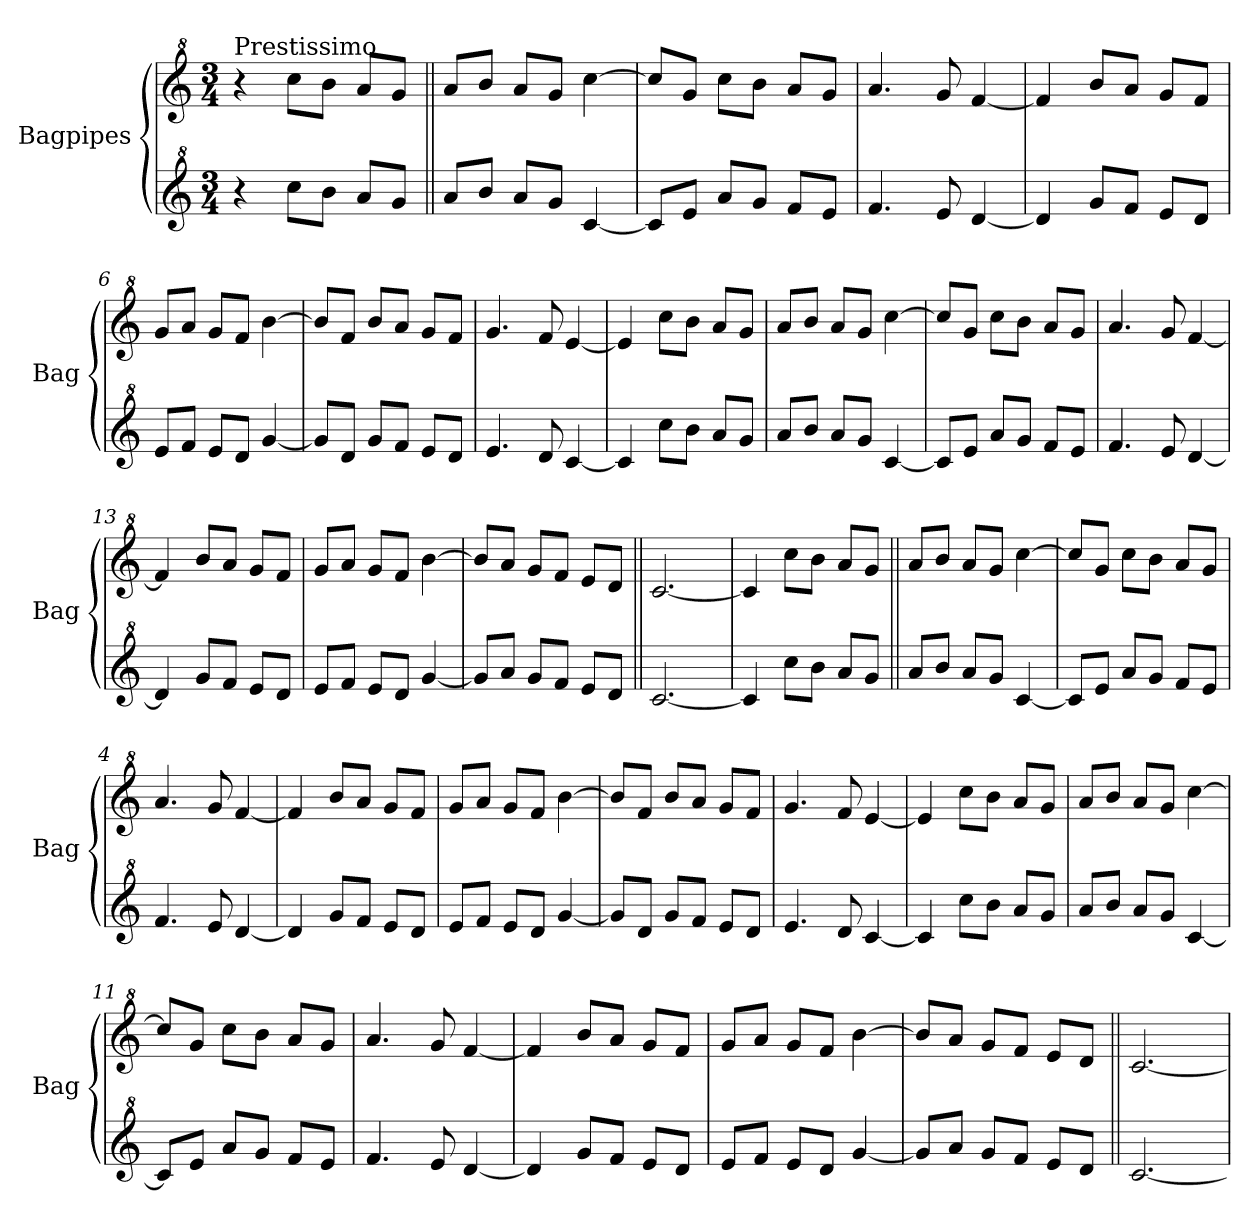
**kern	**kern
*part2	*part1
*staff2	*staff1
*I"Bagpipes	*I"Bagpipes
*I'Bag	*I'Bag
*clefG^2	*clefG^2
*k[]	*k[]
*C:	*C:
*M3/4	*M3/4
=1	=1
!	!LO:TX:a:t=Prestissimo
4r	4r
8ccc\L	8ccc\L
8bb\J	8bb\J
8aa/L	8aa/L
8gg/J	8gg/J
=2||	=2||
8aa/L	8aa/L
8bb/J	8bb/J
8aa/L	8aa/L
8gg/J	8gg/J
[4cc/	[4ccc\
=3	=3
8cc/L]	8ccc/L]
8ee/J	8gg/J
8aa/L	8ccc\L
8gg/J	8bb\J
8ff/L	8aa/L
8ee/J	8gg/J
=4	=4
4.ff/	4.aa/
8ee/	8gg/
[4dd/	[4ff/
=5	=5
4dd/]	4ff/]
8gg/L	8bb/L
8ff/J	8aa/J
8ee/L	8gg/L
8dd/J	8ff/J
=6	=6
8ee/L	8gg/L
8ff/J	8aa/J
8ee/L	8gg/L
8dd/J	8ff/J
[4gg/	[4bb\
=7	=7
8gg/L]	8bb/L]
8dd/J	8ff/J
8gg/L	8bb/L
8ff/J	8aa/J
8ee/L	8gg/L
8dd/J	8ff/J
!!LO:LB:g=z
=8	=8
4.ee/	4.gg/
8dd/	8ff/
[4cc/	[4ee/
=9	=9
4cc/]	4ee/]
8ccc\L	8ccc\L
8bb\J	8bb\J
8aa/L	8aa/L
8gg/J	8gg/J
=10	=10
8aa/L	8aa/L
8bb/J	8bb/J
8aa/L	8aa/L
8gg/J	8gg/J
[4cc/	[4ccc\
=11	=11
8cc/L]	8ccc/L]
8ee/J	8gg/J
8aa/L	8ccc\L
8gg/J	8bb\J
8ff/L	8aa/L
8ee/J	8gg/J
=12	=12
4.ff/	4.aa/
8ee/	8gg/
[4dd/	[4ff/
=13	=13
4dd/]	4ff/]
8gg/L	8bb/L
8ff/J	8aa/J
8ee/L	8gg/L
8dd/J	8ff/J
=14	=14
8ee/L	8gg/L
8ff/J	8aa/J
8ee/L	8gg/L
8dd/J	8ff/J
[4gg/	[4bb\
!!LO:LB:g=z
=15	=15
8gg/L]	8bb/L]
8aa/J	8aa/J
8gg/L	8gg/L
8ff/J	8ff/J
8ee/L	8ee/L
8dd/J	8dd/J
=16||	=16||
[2.cc/	[2.cc/
=17	=17
4cc/]	4cc/]
8ccc\L	8ccc\L
8bb\J	8bb\J
8aa/L	8aa/L
8gg/J	8gg/J
=2||	=2||
8aa/L	8aa/L
8bb/J	8bb/J
8aa/L	8aa/L
8gg/J	8gg/J
[4cc/	[4ccc\
=3	=3
8cc/L]	8ccc/L]
8ee/J	8gg/J
8aa/L	8ccc\L
8gg/J	8bb\J
8ff/L	8aa/L
8ee/J	8gg/J
=4	=4
4.ff/	4.aa/
8ee/	8gg/
[4dd/	[4ff/
=5	=5
4dd/]	4ff/]
8gg/L	8bb/L
8ff/J	8aa/J
8ee/L	8gg/L
8dd/J	8ff/J
=6	=6
8ee/L	8gg/L
8ff/J	8aa/J
8ee/L	8gg/L
8dd/J	8ff/J
[4gg/	[4bb\
=7	=7
8gg/L]	8bb/L]
8dd/J	8ff/J
8gg/L	8bb/L
8ff/J	8aa/J
8ee/L	8gg/L
8dd/J	8ff/J
!!LO:LB:g=z
=8	=8
4.ee/	4.gg/
8dd/	8ff/
[4cc/	[4ee/
=9	=9
4cc/]	4ee/]
8ccc\L	8ccc\L
8bb\J	8bb\J
8aa/L	8aa/L
8gg/J	8gg/J
=10	=10
8aa/L	8aa/L
8bb/J	8bb/J
8aa/L	8aa/L
8gg/J	8gg/J
[4cc/	[4ccc\
=11	=11
8cc/L]	8ccc/L]
8ee/J	8gg/J
8aa/L	8ccc\L
8gg/J	8bb\J
8ff/L	8aa/L
8ee/J	8gg/J
=12	=12
4.ff/	4.aa/
8ee/	8gg/
[4dd/	[4ff/
=13	=13
4dd/]	4ff/]
8gg/L	8bb/L
8ff/J	8aa/J
8ee/L	8gg/L
8dd/J	8ff/J
=14	=14
8ee/L	8gg/L
8ff/J	8aa/J
8ee/L	8gg/L
8dd/J	8ff/J
[4gg/	[4bb\
!!LO:LB:g=z
=15	=15
8gg/L]	8bb/L]
8aa/J	8aa/J
8gg/L	8gg/L
8ff/J	8ff/J
8ee/L	8ee/L
8dd/J	8dd/J
=18||	=18||
[2.cc/	[2.cc/
=	=
*-	*-
